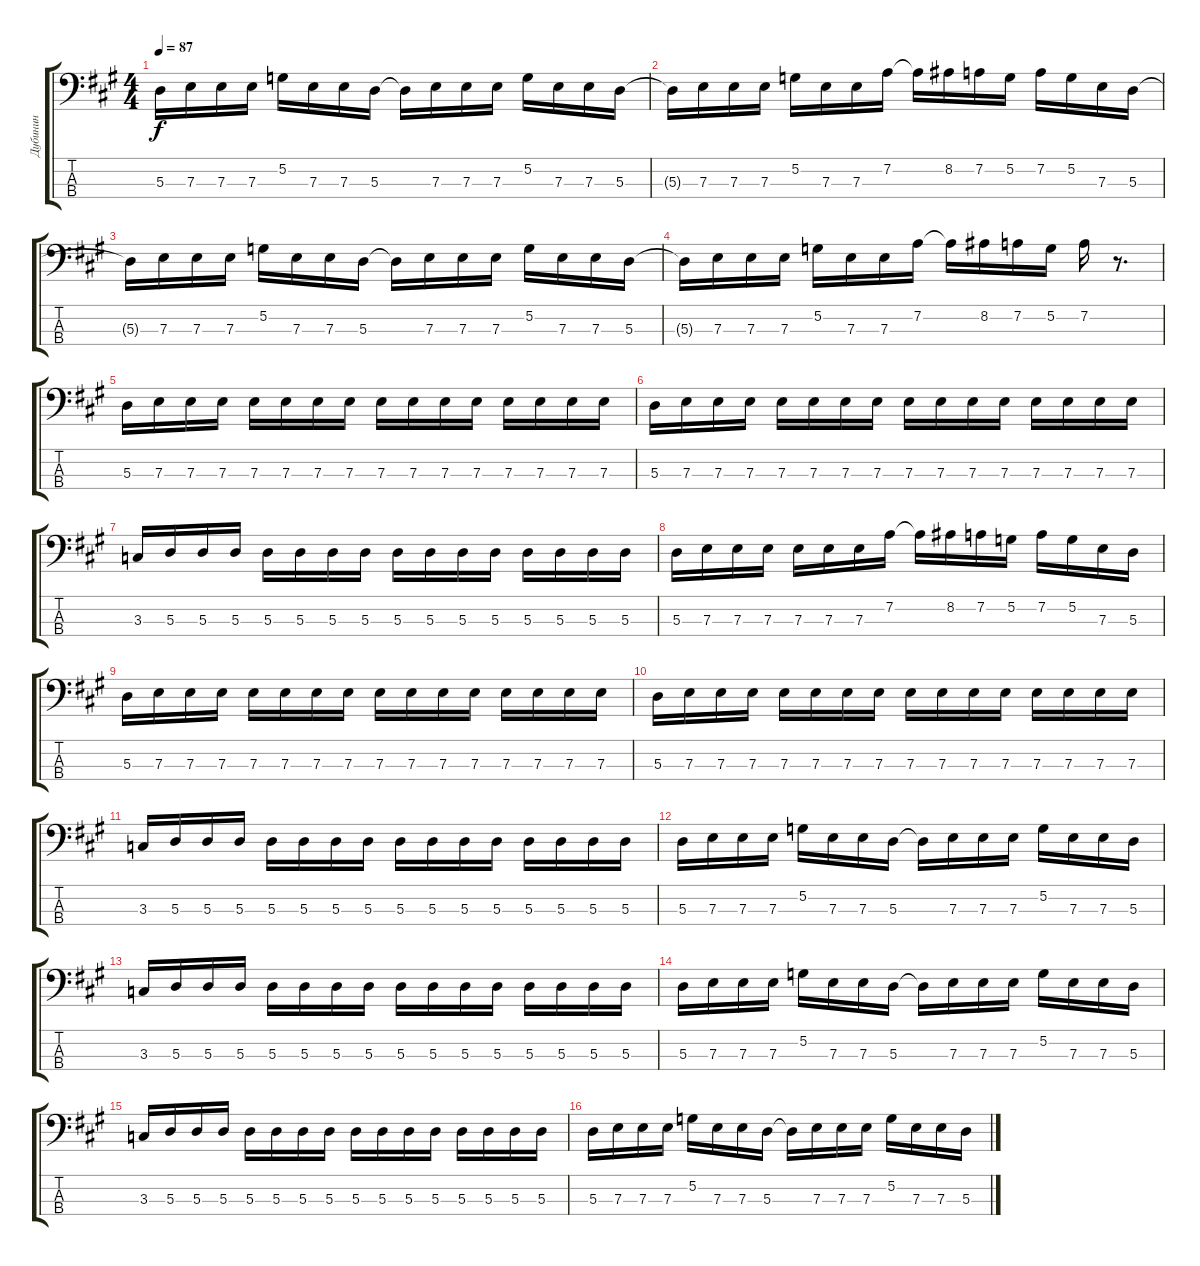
\track ("Дубинин" "Дубинин") {instrument electricbasspick}
\staff {score tabs}
\tuning (G2 D2 A1 E1) {hide}
\ts (4 4)
\tempo 87
\clef f4
\ks a
5.3{t}.16{dy f} 7.3.16 7.3.16 7.3.16 5.2.16 7.3.16 7.3.16 5.3.16 5.3{t}.16 7.3.16 7.3.16 7.3.16 5.2.16 7.3.16 7.3.16 5.3.16 |
5.3{t}.16 7.3.16 7.3.16 7.3.16 5.2.16 7.3.16 7.3.16 7.2.16 7.2{t}.16 8.2.16 7.2.16 5.2.16 7.2.16 5.2.16 7.3.16 5.3.16 |
5.3{t}.16 7.3.16 7.3.16 7.3.16 5.2.16 7.3.16 7.3.16 5.3.16 5.3{t}.16 7.3.16 7.3.16 7.3.16 5.2.16 7.3.16 7.3.16 5.3.16 |
5.3{t}.16 7.3.16 7.3.16 7.3.16 5.2.16 7.3.16 7.3.16 7.2.16 7.2{t}.16 8.2.16 7.2.16 5.2.16 7.2.16 r.8{d} |
5.3.16 7.3.16 7.3.16 7.3.16 7.3.16 7.3.16 7.3.16 7.3.16 7.3.16 7.3.16 7.3.16 7.3.16 7.3.16 7.3.16 7.3.16 7.3.16 |
5.3.16 7.3.16 7.3.16 7.3.16 7.3.16 7.3.16 7.3.16 7.3.16 7.3.16 7.3.16 7.3.16 7.3.16 7.3.16 7.3.16 7.3.16 7.3.16 |
3.3.16 5.3.16 5.3.16 5.3.16 5.3.16 5.3.16 5.3.16 5.3.16 5.3.16 5.3.16 5.3.16 5.3.16 5.3.16 5.3.16 5.3.16 5.3.16 |
5.3.16 7.3.16 7.3.16 7.3.16 7.3.16 7.3.16 7.3.16 7.2.16 7.2{t}.16 8.2.16 7.2.16 5.2.16 7.2.16 5.2.16 7.3.16 5.3.16 |
5.3.16 7.3.16 7.3.16 7.3.16 7.3.16 7.3.16 7.3.16 7.3.16 7.3.16 7.3.16 7.3.16 7.3.16 7.3.16 7.3.16 7.3.16 7.3.16 |
5.3.16 7.3.16 7.3.16 7.3.16 7.3.16 7.3.16 7.3.16 7.3.16 7.3.16 7.3.16 7.3.16 7.3.16 7.3.16 7.3.16 7.3.16 7.3.16 |
3.3.16 5.3.16 5.3.16 5.3.16 5.3.16 5.3.16 5.3.16 5.3.16 5.3.16 5.3.16 5.3.16 5.3.16 5.3.16 5.3.16 5.3.16 5.3.16 |
5.3.16 7.3.16 7.3.16 7.3.16 5.2.16 7.3.16 7.3.16 5.3.16 5.3{t}.16 7.3.16 7.3.16 7.3.16 5.2.16 7.3.16 7.3.16 5.3.16 |
3.3.16 5.3.16 5.3.16 5.3.16 5.3.16 5.3.16 5.3.16 5.3.16 5.3.16 5.3.16 5.3.16 5.3.16 5.3.16 5.3.16 5.3.16 5.3.16 |
5.3.16 7.3.16 7.3.16 7.3.16 5.2.16 7.3.16 7.3.16 5.3.16 5.3{t}.16 7.3.16 7.3.16 7.3.16 5.2.16 7.3.16 7.3.16 5.3.16 |
3.3.16 5.3.16 5.3.16 5.3.16 5.3.16 5.3.16 5.3.16 5.3.16 5.3.16 5.3.16 5.3.16 5.3.16 5.3.16 5.3.16 5.3.16 5.3.16 |
5.3.16 7.3.16 7.3.16 7.3.16 5.2.16 7.3.16 7.3.16 5.3.16 5.3{t}.16 7.3.16 7.3.16 7.3.16 5.2.16 7.3.16 7.3.16 5.3.16
